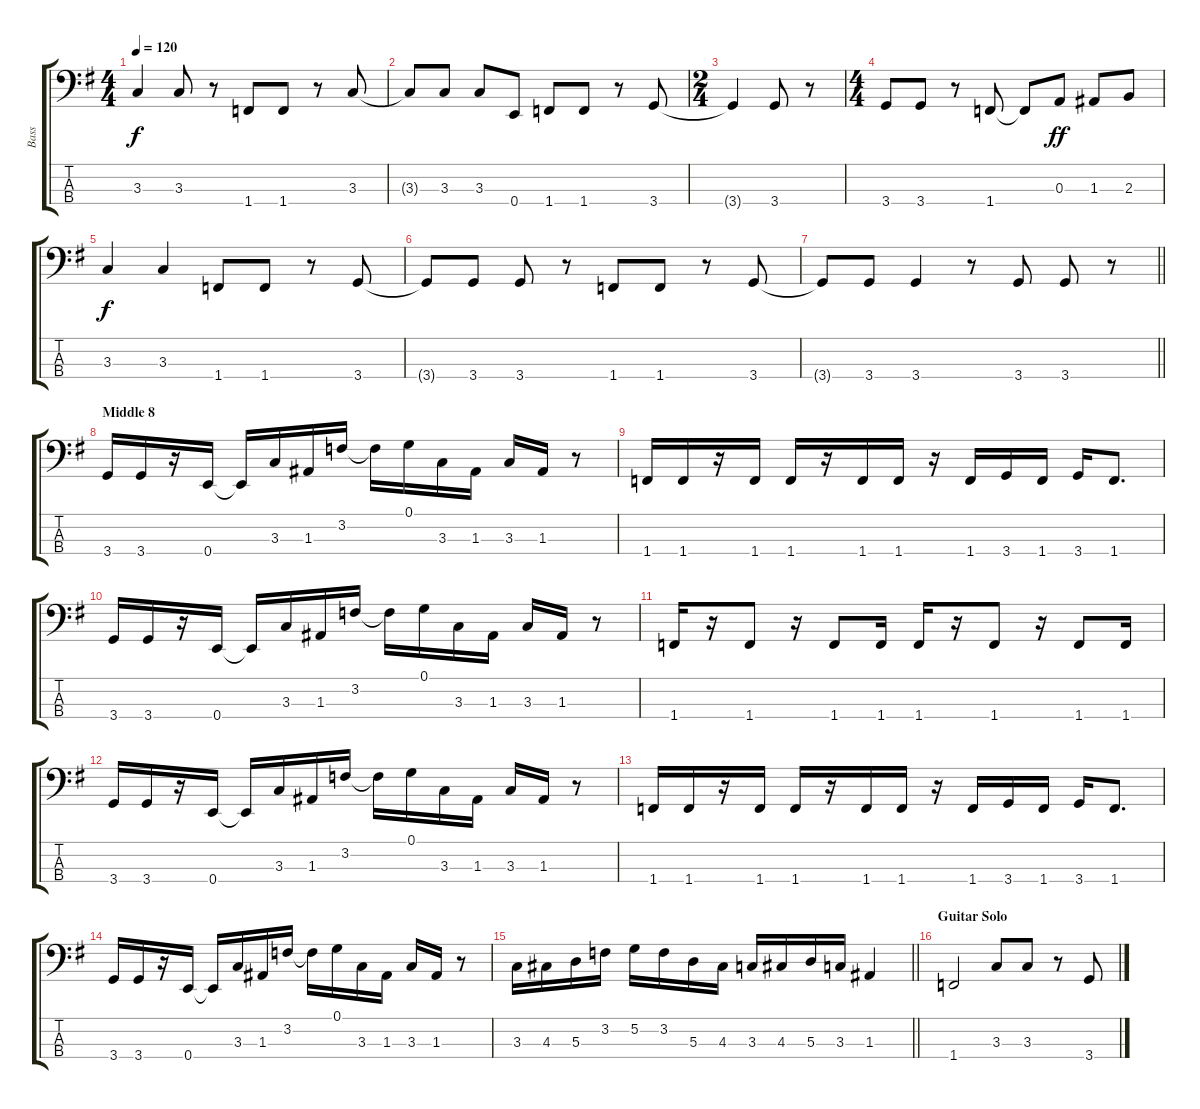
\track ("Bass" "Bass") {instrument electricbassfinger}
\staff {score tabs}
\tuning (G2 D2 A1 E1) {hide}
\ts (4 4)
\tempo 120
\clef f4
\ks g
3.3{t}.4{dy f} 3.3.8 r.8 1.4.8 1.4.8 r.8 3.3.8 |
3.3{t}.8 3.3.8 3.3.8 0.4.8 1.4.8 1.4.8 r.8 3.4.8 |
\ts (2 4)
3.4{t}.4 3.4.8 r.8 |
\ts (4 4)
3.4.8 3.4.8 r.8 1.4.8 1.4{t}.8 0.3.8{dy ff} 1.3.8 2.3.8 |
3.3.4{dy f} 3.3.4 1.4.8 1.4.8 r.8 3.4.8 |
3.4{t}.8 3.4.8 3.4.8 r.8 1.4.8 1.4.8 r.8 3.4.8 |
\barLineRight lightlight
3.4{t}.8 3.4.8 3.4.4 r.8 3.4.8 3.4.8 r.8 |
\section ("" "Middle 8")
3.4.16 3.4.16 r.16 0.4.16 0.4{t}.16 3.3.16 1.3.16 3.2.16 3.2{t}.16 0.1.16 3.3.16 1.3.16 3.3.16 1.3.16 r.8 |
1.4.16 1.4.16 r.16 1.4.16 1.4.16 r.16 1.4.16 1.4.16 r.16 1.4.16 3.4.16 1.4.16 3.4.16 1.4.8{d} |
3.4.16 3.4.16 r.16 0.4.16 0.4{t}.16 3.3.16 1.3.16 3.2.16 3.2{t}.16 0.1.16 3.3.16 1.3.16 3.3.16 1.3.16 r.8 |
1.4.16 r.16 1.4.8 r.16 1.4.8 1.4.16 1.4.16 r.16 1.4.8 r.16 1.4.8 1.4.16 |
3.4.16 3.4.16 r.16 0.4.16 0.4{t}.16 3.3.16 1.3.16 3.2.16 3.2{t}.16 0.1.16 3.3.16 1.3.16 3.3.16 1.3.16 r.8 |
1.4.16 1.4.16 r.16 1.4.16 1.4.16 r.16 1.4.16 1.4.16 r.16 1.4.16 3.4.16 1.4.16 3.4.16 1.4.8{d} |
3.4.16 3.4.16 r.16 0.4.16 0.4{t}.16 3.3.16 1.3.16 3.2.16 3.2{t}.16 0.1.16 3.3.16 1.3.16 3.3.16 1.3.16 r.8 |
\barLineRight lightlight
3.3.16 4.3.16 5.3.16 3.2.16 5.2.16 3.2.16 5.3.16 4.3.16 3.3.16 4.3.16 5.3.16 3.3.16 1.3.4 |
\section ("" "Guitar Solo")
1.4.2 3.3.8 3.3.8 r.8 3.4.8
